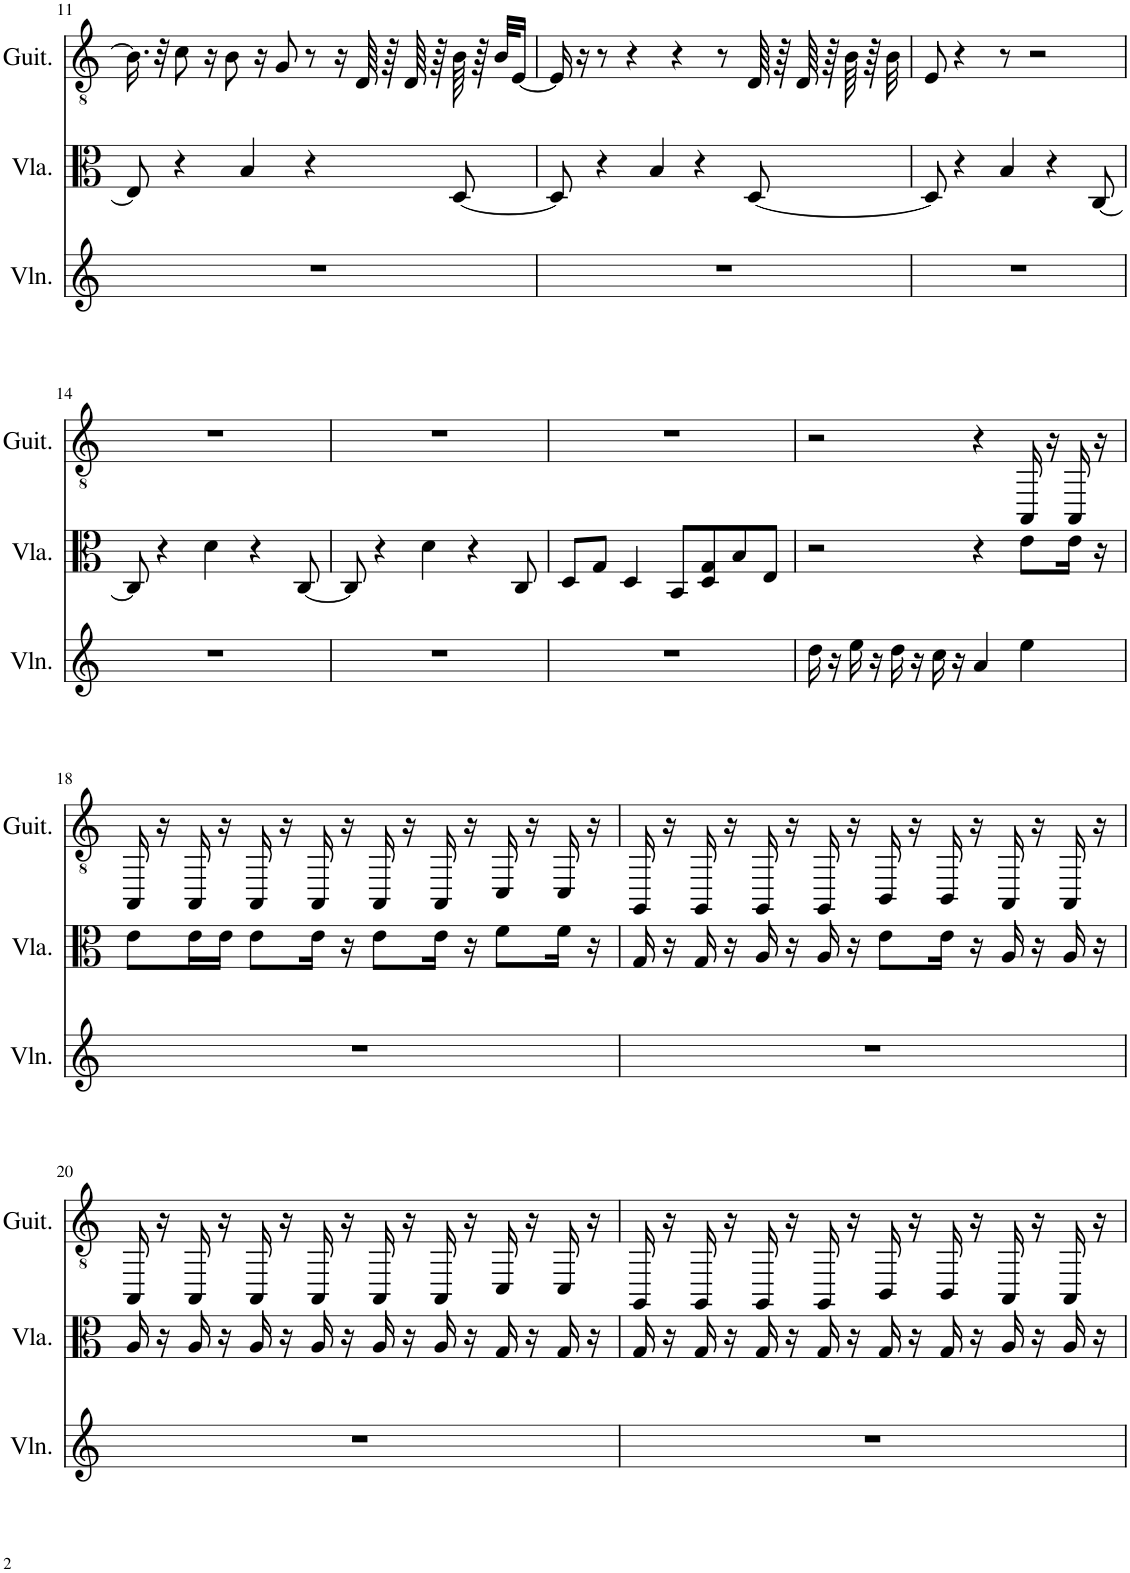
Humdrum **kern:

**kern	**kern	**kern
*part3	*part2	*part1
*staff3	*staff2	*staff1
*I"Violin	*I"Viola	*I"Classical Guitar
*I'Vln.	*I'Vla.	*I'Guit.
!!LO:PB:g=z
*clefG2	*clefC3	*clefGv2
*k[]	*k[]	*k[]
*M4/4	*M4/4	*M4/4
=11	=11	=11
1r	8E/]	16.B\]
.	.	32r
.	4r	8c\
.	.	16r
.	.	8B\
.	4B/	.
.	.	16r
.	.	8G/
.	4r	8r
.	.	16r
.	.	64D/
.	.	64r
.	.	64D/
.	.	64r
.	[8D/	64B\
.	.	64r
.	.	32B/KLL
.	.	[16E/JJ
=12	=12	=12
1r	8D/]	16E/]
.	.	16r
.	4r	8r
.	.	4r
.	4B/	.
.	.	4r
.	4r	.
.	.	8r
.	[8D/	64D/
.	.	64r
.	.	64D/
.	.	64r
.	.	64B\
.	.	64r
.	.	32B\
=13	=13	=13
1r	8D/]	8E/
.	4r	4r
.	4B/	8r
.	.	2r
.	4r	.
.	[8C/	.
!!LO:LB:g=z
=14	=14	=14
1r	8C/]	1r
.	4r	.
.	4d\	.
.	4r	.
.	[8C/	.
=15	=15	=15
1r	8C/]	1r
.	4r	.
.	4d\	.
.	4r	.
.	8C/	.
=16	=16	=16
1r	8D/L	1r
.	8G/J	.
.	4D/	.
.	8BB/L	.
.	8D/ 8G/	.
.	8B/	.
.	8E/J	.
=17	=17	=17
16dd\	2r	2r
16r	.	.
16ee\	.	.
16r	.	.
16dd\	.	.
16r	.	.
16cc\	.	.
16r	.	.
4a/	4r	4r
4ee\	8e\L	16AAA/
.	.	16r
.	16e\Jk	16AAA/
.	16r	16r
!!LO:LB:g=z
=18	=18	=18
1r	8e\L	16AAA/
.	.	16r
.	16e\L	16AAA/
.	16e\JJ	16r
.	8e\L	16AAA/
.	.	16r
.	16e\Jk	16AAA/
.	16r	16r
.	8e\L	16AAA/
.	.	16r
.	16e\Jk	16AAA/
.	16r	16r
.	8f\L	16CC/
.	.	16r
.	16f\Jk	16CC/
.	16r	16r
=19	=19	=19
1r	16G/	16GGG/
.	16r	16r
.	16G/	16GGG/
.	16r	16r
.	16A/	16GGG/
.	16r	16r
.	16A/	16GGG/
.	16r	16r
.	8e\L	16BBB/
.	.	16r
.	16e\Jk	16BBB/
.	16r	16r
.	16A/	16AAA/
.	16r	16r
.	16A/	16AAA/
.	16r	16r
!!LO:LB:g=z
=20	=20	=20
1r	16A/	16AAA/
.	16r	16r
.	16A/	16AAA/
.	16r	16r
.	16A/	16AAA/
.	16r	16r
.	16A/	16AAA/
.	16r	16r
.	16A/	16AAA/
.	16r	16r
.	16A/	16AAA/
.	16r	16r
.	16G/	16CC/
.	16r	16r
.	16G/	16CC/
.	16r	16r
=21	=21	=21
1r	16G/	16GGG/
.	16r	16r
.	16G/	16GGG/
.	16r	16r
.	16G/	16GGG/
.	16r	16r
.	16G/	16GGG/
.	16r	16r
.	16G/	16BBB/
.	16r	16r
.	16G/	16BBB/
.	16r	16r
.	16A/	16AAA/
.	16r	16r
.	16A/	16AAA/
.	16r	16r
=	=	=
*-	*-	*-
